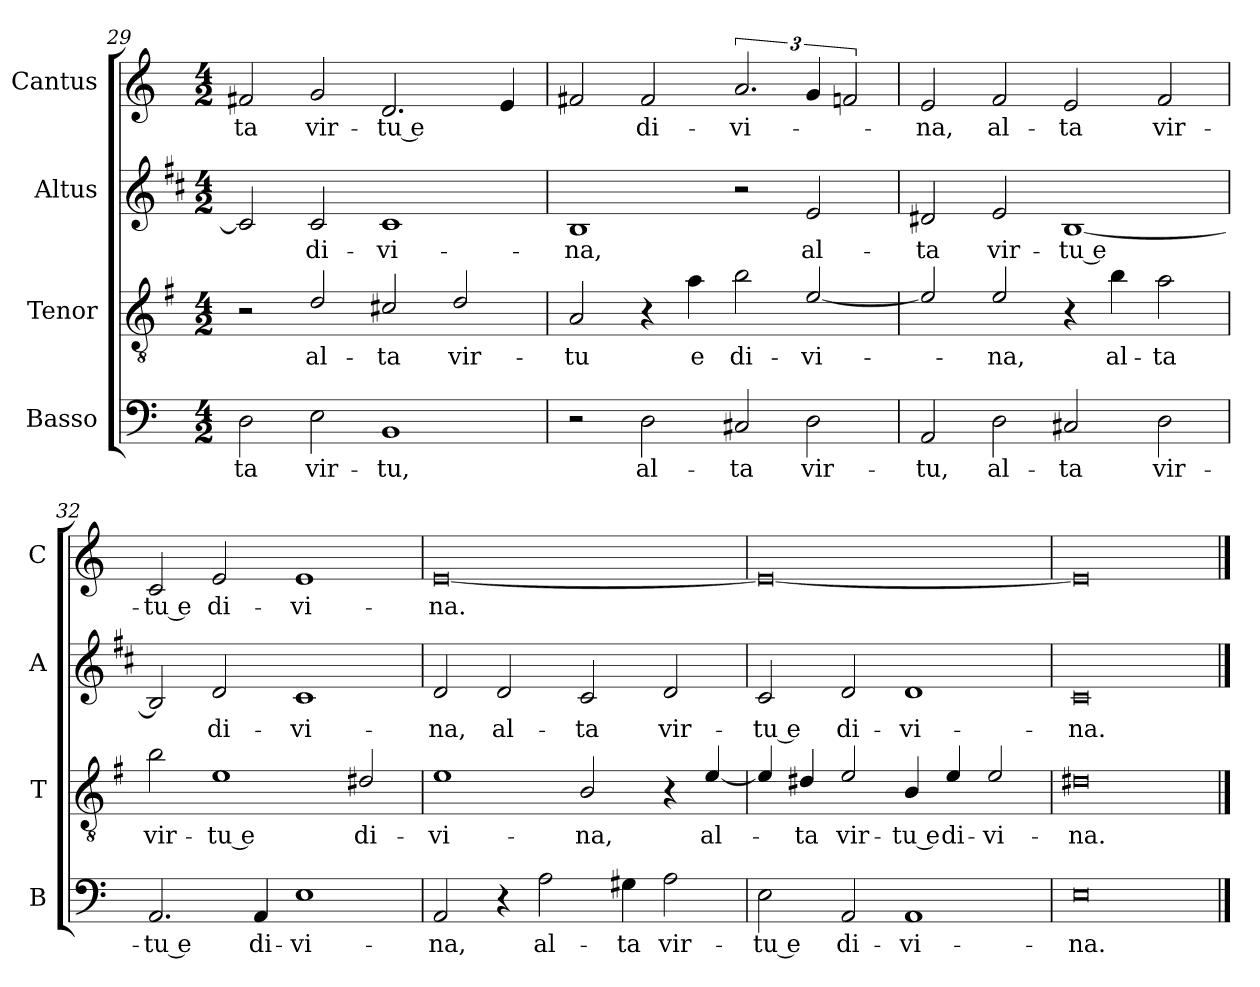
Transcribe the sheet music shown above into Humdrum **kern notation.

**kern	**text	**kern	**text	**kern	**text	**kern	**text
*part4	*part4	*part3	*part3	*part2	*part2	*part1	*part1
*staff4	*staff4	*staff3	*staff3	*staff2	*staff2	*staff1	*staff1
*I"Basso	*	*I"Tenor	*	*I"Altus	*	*I"Cantus	*
*I'B	*	*I'T	*	*I'A	*	*I'C	*
*clefF4	*	*clefGv2	*	*clefG2	*	*clefG2	*
*	*	*ITrd4c7	*	*ITrd1c2	*	*	*
*k[]	*	*k[]	*	*k[]	*	*k[]	*
*C:	*	*C:	*	*C:	*	*C:	*
*M4/2	*	*M4/2	*	*M4/2	*	*M4/2	*
=29	=29	=29	=29	=29	=29	=29	=29
!	!LO:LY:b	!	!	!	!	!	!LO:LY:b
2D\	-ta	2r	.	2B/]	.	2f#X/	-ta
!	!LO:LY:b	!	!LO:LY:b	!	!LO:LY:b	!	!LO:LY:b
2E\	vir-	2G/	al-	2B/	di-	2g/	vir-
!	!LO:LY:b	!	!LO:LY:b	!	!LO:LY:b	!	!LO:LY:b
1BB	-tu,	2F#X/	-ta	1B	-vi-	2.d/	-tu e
!	!	!	!LO:LY:b	!	!	!	!
.	.	2G/	vir-	.	.	.	.
.	.	.	.	.	.	4e/	.
!!LO:LB:g=z
=30	=30	=30	=30	=30	=30	=30	=30
!	!	!	!LO:LY:b	!	!LO:LY:b	!	!
2r	.	2D/	-tu	1A	-na,	2f#X/	.
!	!LO:LY:b	!	!	!	!	!	!LO:LY:b
2D\	al-	4r	.	.	.	2f#/	di-
!	!	!	!LO:LY:b	!	!	!	!
.	.	4d\	e	.	.	.	.
!	!LO:LY:b	!	!LO:LY:b	!	!	!	!LO:LY:b
2C#X/	-ta	2e\	di-	2r	.	3.a/	-vi-
!	!LO:LY:b	!	!LO:LY:b	!	!LO:LY:b	!	!
2D\	vir-	[2A/	-vi-	2d/	al-	6g/	.
.	.	.	.	.	.	3fn/	.
=31	=31	=31	=31	=31	=31	=31	=31
!	!LO:LY:b	!	!	!	!LO:LY:b	!	!LO:LY:b
2AA/	-tu,	2A/]	.	2c#X/	-ta	2e/	-na,
!	!LO:LY:b	!	!LO:LY:b	!	!LO:LY:b	!	!LO:LY:b
2D\	al-	2A/	-na,	2d/	vir-	2f/	al-
!	!LO:LY:b	!	!	!	!LO:LY:b	!	!LO:LY:b
2C#X/	-ta	4r	.	[1A	-tu e	2e/	-ta
!	!	!	!LO:LY:b	!	!	!	!
.	.	4e\	al-	.	.	.	.
!	!LO:LY:b	!	!LO:LY:b	!	!	!	!LO:LY:b
2D\	vir-	2d\	-ta	.	.	2f/	vir-
=32	=32	=32	=32	=32	=32	=32	=32
!	!LO:LY:b	!	!LO:LY:b	!	!	!	!LO:LY:b
2.AA/	-tu e	2e\	vir-	2A/]	.	2c/	-tu e
!	!	!	!LO:LY:b	!	!LO:LY:b	!	!LO:LY:b
.	.	1A	-tu e	2c/	di-	2e/	di-
!	!LO:LY:b	!	!	!	!	!	!
4AA/	di-	.	.	.	.	.	.
!	!LO:LY:b	!	!	!	!LO:LY:b	!	!LO:LY:b
1E	-vi-	.	.	1B	-vi-	1e	-vi-
!	!	!	!LO:LY:b	!	!	!	!
.	.	2G#X/	di-	.	.	.	.
=33	=33	=33	=33	=33	=33	=33	=33
!	!LO:LY:b	!	!LO:LY:b	!	!LO:LY:b	!	!LO:LY:b
2AA/	-na,	1A	-vi-	2c/	-na,	[0e	-na.
!	!	!	!	!	!LO:LY:b	!	!
4r	.	.	.	2c/	al-	.	.
!	!LO:LY:b	!	!	!	!	!	!
2A\	al-	.	.	.	.	.	.
!	!	!	!LO:LY:b	!	!LO:LY:b	!	!
.	.	2E/	-na,	2B/	-ta	.	.
!	!LO:LY:b	!	!	!	!	!	!
4G#X\	-ta	.	.	.	.	.	.
!	!LO:LY:b	!	!	!	!LO:LY:b	!	!
2A\	vir-	4r	.	2c/	vir-	.	.
!	!	!	!LO:LY:b	!	!	!	!
.	.	[4A/	al-	.	.	.	.
=34	=34	=34	=34	=34	=34	=34	=34
!	!LO:LY:b	!	!	!	!LO:LY:b	!	!
2E\	-tu e	4A/]	.	2B/	-tu e	0e_	.
!	!	!	!LO:LY:b	!	!	!	!
.	.	4G#X/	-ta	.	.	.	.
!	!LO:LY:b	!	!LO:LY:b	!	!LO:LY:b	!	!
2AA/	di-	2A/	vir-	2c/	di-	.	.
!	!LO:LY:b	!	!LO:LY:b	!	!LO:LY:b	!	!
1AA	-vi-	4E/	-tu e	1c	-vi-	.	.
!	!	!	!LO:LY:b	!	!	!	!
.	.	4A/	di-	.	.	.	.
!	!	!	!LO:LY:b	!	!	!	!
.	.	2A/	-vi-	.	.	.	.
=35	=35	=35	=35	=35	=35	=35	=35
!	!LO:LY:b	!	!LO:LY:b	!	!LO:LY:b	!	!
0E	-na.	0G#X	-na.	0B	-na.	0e]	.
==	==	==	==	==	==	==	==
*-	*-	*-	*-	*-	*-	*-	*-
